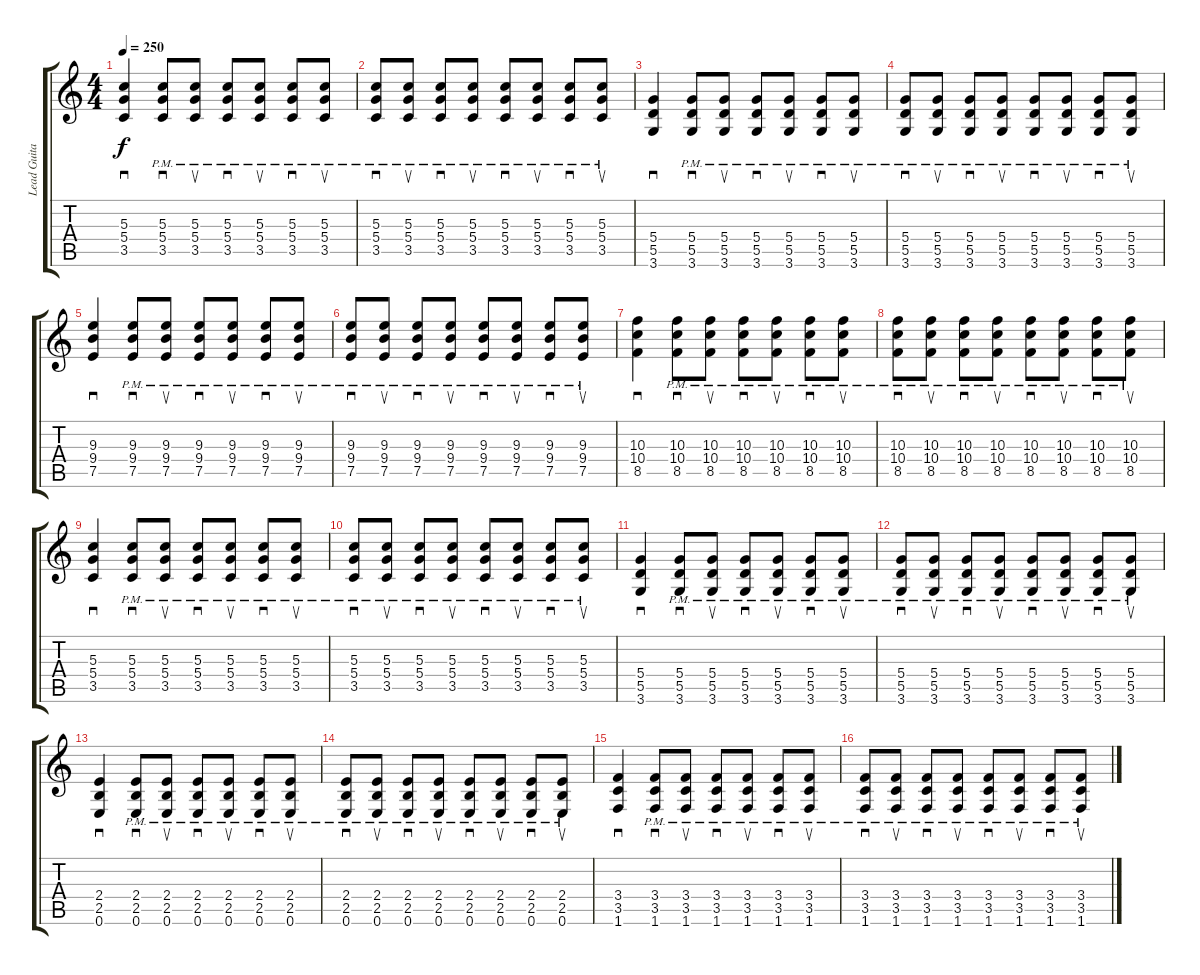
\track ("Lead Guitar" "Lead Guita") {instrument distortionguitar}
\staff {score tabs}
\tuning (E4 B3 G3 D3 A2 E2) {hide}
\ts (4 4)
\tempo 250
\clef g2
\ks c
(5.3 5.4 3.5).4{sd dy f} (5.3{pm} 5.4{pm} 3.5{pm}).8{sd} (5.3{pm} 5.4{pm} 3.5{pm}).8{su} (5.3{pm} 5.4{pm} 3.5{pm}).8{sd} (5.3{pm} 5.4{pm} 3.5{pm}).8{su} (5.3{pm} 5.4{pm} 3.5{pm}).8{sd} (5.3{pm} 5.4{pm} 3.5{pm}).8{su} |
(5.3{pm} 5.4{pm} 3.5{pm}).8{sd} (5.3{pm} 5.4{pm} 3.5{pm}).8{su} (5.3{pm} 5.4{pm} 3.5{pm}).8{sd} (5.3{pm} 5.4{pm} 3.5{pm}).8{su} (5.3{pm} 5.4{pm} 3.5{pm}).8{sd} (5.3{pm} 5.4{pm} 3.5{pm}).8{su} (5.3{pm} 5.4{pm} 3.5{pm}).8{sd} (5.3{pm} 5.4{pm} 3.5{pm}).8{su} |
(5.4 5.5 3.6).4{sd} (5.4{pm} 5.5{pm} 3.6).8{sd} (5.4{pm} 5.5{pm} 3.6).8{su} (5.4{pm} 5.5{pm} 3.6).8{sd} (5.4{pm} 5.5{pm} 3.6).8{su} (5.4{pm} 5.5{pm} 3.6).8{sd} (5.4{pm} 5.5{pm} 3.6).8{su} |
(5.4{pm} 5.5{pm} 3.6).8{sd} (5.4{pm} 5.5{pm} 3.6).8{su} (5.4{pm} 5.5{pm} 3.6).8{sd} (5.4{pm} 5.5{pm} 3.6).8{su} (5.4{pm} 5.5{pm} 3.6).8{sd} (5.4{pm} 5.5{pm} 3.6).8{su} (5.4{pm} 5.5{pm} 3.6).8{sd} (5.4{pm} 5.5{pm} 3.6).8{su} |
(9.3 9.4 7.5).4{sd} (9.3{pm} 9.4{pm} 7.5{pm}).8{sd} (9.3{pm} 9.4{pm} 7.5{pm}).8{su} (9.3{pm} 9.4{pm} 7.5{pm}).8{sd} (9.3{pm} 9.4{pm} 7.5{pm}).8{su} (9.3{pm} 9.4{pm} 7.5{pm}).8{sd} (9.3{pm} 9.4{pm} 7.5{pm}).8{su} |
(9.3{pm} 9.4{pm} 7.5{pm}).8{sd} (9.3{pm} 9.4{pm} 7.5{pm}).8{su} (9.3{pm} 9.4{pm} 7.5{pm}).8{sd} (9.3{pm} 9.4{pm} 7.5{pm}).8{su} (9.3{pm} 9.4{pm} 7.5{pm}).8{sd} (9.3{pm} 9.4{pm} 7.5{pm}).8{su} (9.3{pm} 9.4{pm} 7.5{pm}).8{sd} (9.3{pm} 9.4{pm} 7.5{pm}).8{su} |
(10.3 10.4 8.5).4{sd} (10.3{pm} 10.4{pm} 8.5{pm}).8{sd} (10.3{pm} 10.4{pm} 8.5{pm}).8{su} (10.3{pm} 10.4{pm} 8.5{pm}).8{sd} (10.3{pm} 10.4{pm} 8.5{pm}).8{su} (10.3{pm} 10.4{pm} 8.5{pm}).8{sd} (10.3{pm} 10.4{pm} 8.5{pm}).8{su} |
(10.3{pm} 10.4{pm} 8.5{pm}).8{sd} (10.3{pm} 10.4{pm} 8.5{pm}).8{su} (10.3{pm} 10.4{pm} 8.5{pm}).8{sd} (10.3{pm} 10.4{pm} 8.5{pm}).8{su} (10.3{pm} 10.4{pm} 8.5{pm}).8{sd} (10.3{pm} 10.4{pm} 8.5{pm}).8{su} (10.3{pm} 10.4{pm} 8.5{pm}).8{sd} (10.3{pm} 10.4{pm} 8.5{pm}).8{su} |
(5.3 5.4 3.5).4{sd} (5.3{pm} 5.4{pm} 3.5{pm}).8{sd} (5.3{pm} 5.4{pm} 3.5{pm}).8{su} (5.3{pm} 5.4{pm} 3.5{pm}).8{sd} (5.3{pm} 5.4{pm} 3.5{pm}).8{su} (5.3{pm} 5.4{pm} 3.5{pm}).8{sd} (5.3{pm} 5.4{pm} 3.5{pm}).8{su} |
(5.3{pm} 5.4{pm} 3.5{pm}).8{sd} (5.3{pm} 5.4{pm} 3.5{pm}).8{su} (5.3{pm} 5.4{pm} 3.5{pm}).8{sd} (5.3{pm} 5.4{pm} 3.5{pm}).8{su} (5.3{pm} 5.4{pm} 3.5{pm}).8{sd} (5.3{pm} 5.4{pm} 3.5{pm}).8{su} (5.3{pm} 5.4{pm} 3.5{pm}).8{sd} (5.3{pm} 5.4{pm} 3.5{pm}).8{su} |
(5.4 5.5 3.6).4{sd} (5.4{pm} 5.5{pm} 3.6).8{sd} (5.4{pm} 5.5{pm} 3.6).8{su} (5.4{pm} 5.5{pm} 3.6).8{sd} (5.4{pm} 5.5{pm} 3.6).8{su} (5.4{pm} 5.5{pm} 3.6).8{sd} (5.4{pm} 5.5{pm} 3.6).8{su} |
(5.4{pm} 5.5{pm} 3.6).8{sd} (5.4{pm} 5.5{pm} 3.6).8{su} (5.4{pm} 5.5{pm} 3.6).8{sd} (5.4{pm} 5.5{pm} 3.6).8{su} (5.4{pm} 5.5{pm} 3.6).8{sd} (5.4{pm} 5.5{pm} 3.6).8{su} (5.4{pm} 5.5{pm} 3.6).8{sd} (5.4{pm} 5.5{pm} 3.6).8{su} |
(2.4 2.5 0.6).4{sd} (2.4{pm} 2.5 0.6).8{sd} (2.4{pm} 2.5 0.6).8{su} (2.4{pm} 2.5 0.6).8{sd} (2.4{pm} 2.5 0.6).8{su} (2.4{pm} 2.5 0.6).8{sd} (2.4{pm} 2.5 0.6).8{su} |
(2.4{pm} 2.5 0.6).8{sd} (2.4{pm} 2.5 0.6).8{su} (2.4{pm} 2.5 0.6).8{sd} (2.4{pm} 2.5 0.6).8{su} (2.4{pm} 2.5 0.6).8{sd} (2.4{pm} 2.5 0.6).8{su} (2.4{pm} 2.5 0.6).8{sd} (2.4{pm} 2.5 0.6).8{su} |
(3.4 3.5 1.6).4{sd} (3.4{pm} 3.5 1.6).8{sd} (3.4{pm} 3.5 1.6).8{su} (3.4{pm} 3.5 1.6).8{sd} (3.4{pm} 3.5 1.6).8{su} (3.4{pm} 3.5 1.6).8{sd} (3.4{pm} 3.5 1.6).8{su} |
(3.4{pm} 3.5 1.6).8{sd} (3.4{pm} 3.5 1.6).8{su} (3.4{pm} 3.5 1.6).8{sd} (3.4{pm} 3.5 1.6).8{su} (3.4{pm} 3.5 1.6).8{sd} (3.4{pm} 3.5 1.6).8{su} (3.4{pm} 3.5 1.6).8{sd} (3.4{pm} 3.5 1.6).8{su}
